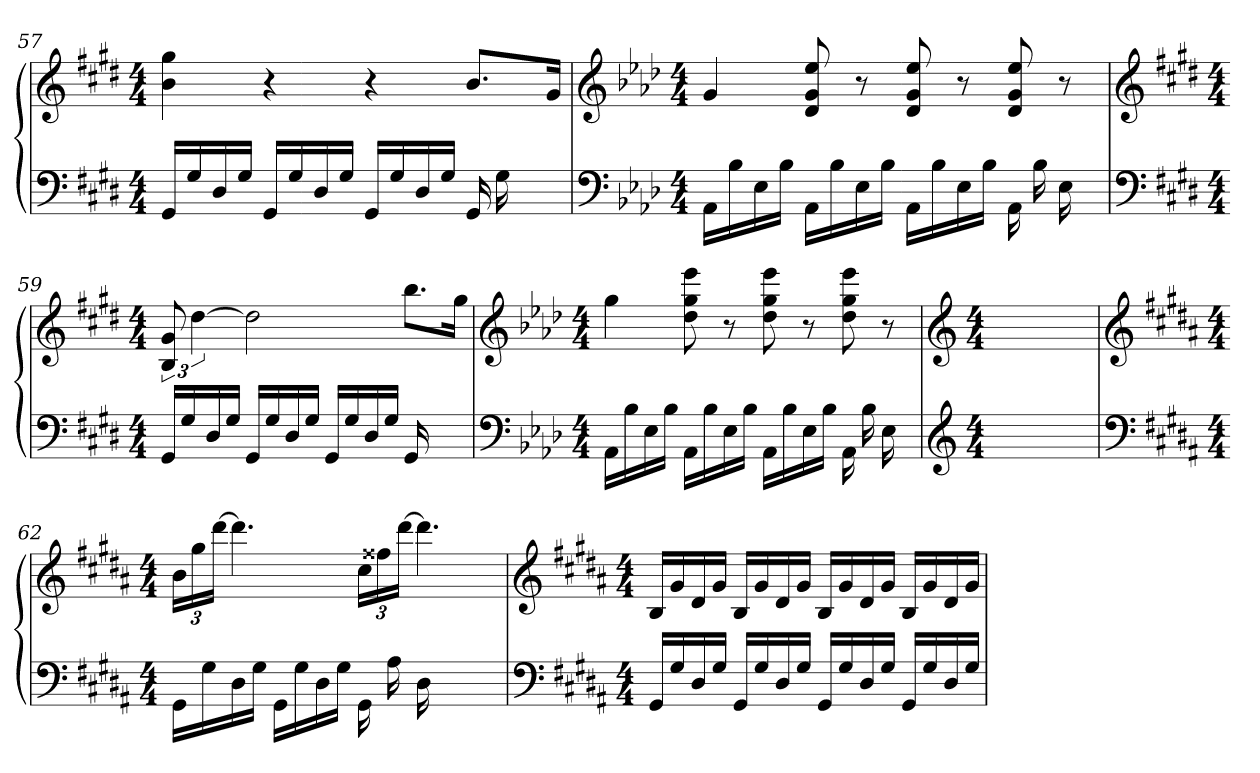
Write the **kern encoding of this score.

**kern	**kern
*part2	*part1
*staff2	*staff1
*clefF4	*clefG2
*k[f#c#g#d#]	*k[f#c#g#d#]
*M4/4	*M4/4
=57	=57
16GG#/LL	4gg#\ 4b
16G#/	.
16D#/	.
16G#/JJ	.
16GG#/LL	4r
16G#/	.
16D#/	.
16G#/JJ	.
16GG#/LL	4r
16G#/	.
16D#/	.
16G#/JJ	.
16GG#/LL	8.b/L
16G#	.
8ryy	.
.	16g#/Jk
=58	=58
*clefF4	*clefG2
*k[b-e-a-d-]	*k[b-e-a-d-]
*M4/4	*M4/4
16AA-\LL	4g/
16B-\	.
16E-\	.
16B-\JJ	.
16AA-\LL	8ee-/ 8g 8d-
16B-\	.
16E-\	8r
16B-\JJ	.
16AA-\LL	8ee-/ 8g 8d-
16B-\	.
16E-\	8r
16B-\JJ	.
16AA-\LL	8ee-/ 8g 8d-
16B-\	.
16E-	8r
16ryy	.
=59	=59
*clefF4	*clefG2
*k[f#c#g#d#]	*k[f#c#g#d#]
*M4/4	*M4/4
16GG#/LL	12g#/ 12B
16G#/	.
.	[6dd#\
16D#/	.
16G#/JJ	.
16GG#/LL	2dd#\]
16G#/	.
16D#/	.
16G#/JJ	.
16GG#/LL	.
16G#/	.
16D#/	.
16G#/JJ	.
16GG#	8.bb\L
8.ryy	.
.	16gg#\Jk
=60	=60
*clefF4	*clefG2
*k[b-e-a-d-]	*k[b-e-a-d-]
*M4/4	*M4/4
16AA-\LL	4gg\
16B-\	.
16E-\	.
16B-\JJ	.
16AA-\LL	8eee-\ 8gg 8dd-
16B-\	.
16E-\	8r
16B-\JJ	.
16AA-\LL	8eee-\ 8gg 8dd-
16B-\	.
16E-\	8r
16B-\JJ	.
16AA-\LL	8eee-\ 8gg 8dd-
16B-\	.
16E-	8r
16ryy	.
=61	=61
*clefG2	*clefG2
*M4/4	*M4/4
1ryy	1ryy
=62	=62
*clefF4	*clefG2
*k[f#c#g#d#a#]	*k[f#c#g#d#a#]
*M4/4	*M4/4
16GG#\LL	24b\LL
.	24gg#\
16G#\	.
.	[24ddd#\JJ
16D#\	4.ddd#\]
16G#\JJ	.
16GG#\LL	.
16G#\	.
16D#\	.
16G#\JJ	.
16GG#\LL	24cc#\LL
.	24ff##X\
16A#\	.
.	[24ddd#\JJ
16D#\	4.ddd#\]
4ryy	.
16ryy	.
=63	=63
*clefF4	*clefG2
*k[f#c#g#d#a#]	*k[f#c#g#d#a#]
*M4/4	*M4/4
16GG#/LL	16B/LL
16G#/	16g#/
16D#/	16d#/
16G#/JJ	16g#/JJ
16GG#/LL	16B/LL
16G#/	16g#/
16D#/	16d#/
16G#/JJ	16g#/JJ
16GG#/LL	16B/LL
16G#/	16g#/
16D#/	16d#/
16G#/JJ	16g#/JJ
16GG#/LL	16B/LL
16G#/	16g#/
16D#/	16d#/
16G#/JJ	16g#/JJ
=	=
*-	*-
